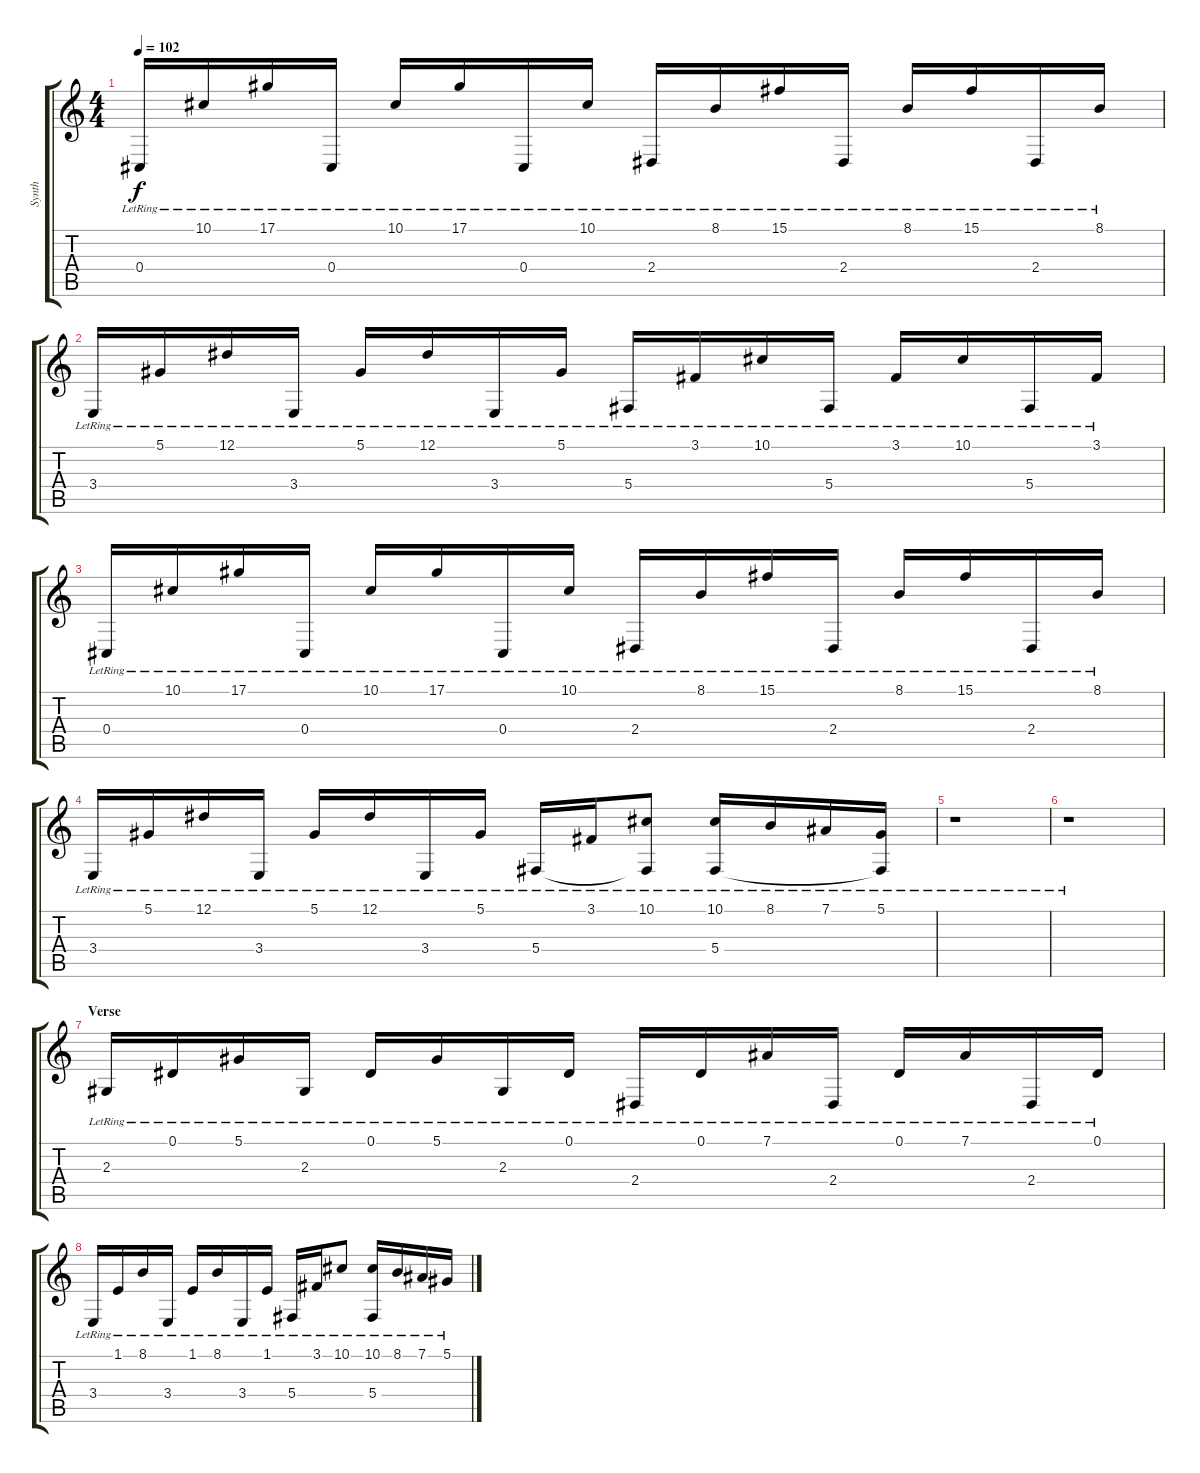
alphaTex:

\track ("Synth" "Synth") {instrument acousticgrandpiano}
\staff {score tabs}
\tuning (Eb4 Bb3 Gb3 Db3 Ab2 Eb2) {hide}
\ts (4 4)
\tempo 102
\clef g2
\ks c
0.4{lr}.16{dy f} 10.1{lr}.16 17.1{lr}.16 0.4{lr}.16 10.1{lr}.16 17.1{lr}.16 0.4{lr}.16 10.1{lr}.16 2.4{lr}.16 8.1{lr}.16 15.1{lr}.16 2.4{lr}.16 8.1{lr}.16 15.1{lr}.16 2.4{lr}.16 8.1{lr}.16 |
3.4{lr}.16 5.1{lr}.16 12.1{lr}.16 3.4{lr}.16 5.1{lr}.16 12.1{lr}.16 3.4{lr}.16 5.1{lr}.16 5.4{lr}.16 3.1{lr}.16 10.1{lr}.16 5.4{lr}.16 3.1{lr}.16 10.1{lr}.16 5.4{lr}.16 3.1{lr}.16 |
0.4{lr}.16 10.1{lr}.16 17.1{lr}.16 0.4{lr}.16 10.1{lr}.16 17.1{lr}.16 0.4{lr}.16 10.1{lr}.16 2.4{lr}.16 8.1{lr}.16 15.1{lr}.16 2.4{lr}.16 8.1{lr}.16 15.1{lr}.16 2.4{lr}.16 8.1{lr}.16 |
3.4{lr}.16 5.1{lr}.16 12.1{lr}.16 3.4{lr}.16 5.1{lr}.16 12.1{lr}.16 3.4{lr}.16 5.1{lr}.16 5.4{lr}.16 3.1{lr}.16 (10.1{lr} 5.4{t}).8 (10.1{lr} 5.4{lr}).16 8.1{lr}.16 7.1{lr}.16 (5.1{lr} 5.4{t}).16 |
r.1 |
r.1 |
\section ("" "Verse")
2.3{lr}.16 0.1{lr}.16 5.1{lr}.16 2.3{lr}.16 0.1{lr}.16 5.1{lr}.16 2.3{lr}.16 0.1{lr}.16 2.4{lr}.16 0.1{lr}.16 7.1{lr}.16 2.4{lr}.16 0.1{lr}.16 7.1{lr}.16 2.4{lr}.16 0.1{lr}.16 |
3.4{lr}.16 1.1{lr}.16 8.1{lr}.16 3.4{lr}.16 1.1{lr}.16 8.1{lr}.16 3.4{lr}.16 1.1{lr}.16 5.4{lr}.16 3.1{lr}.16 10.1{lr}.8 (10.1{lr} 5.4{lr}).16 8.1{lr}.16 7.1{lr}.16 5.1{lr}.16
